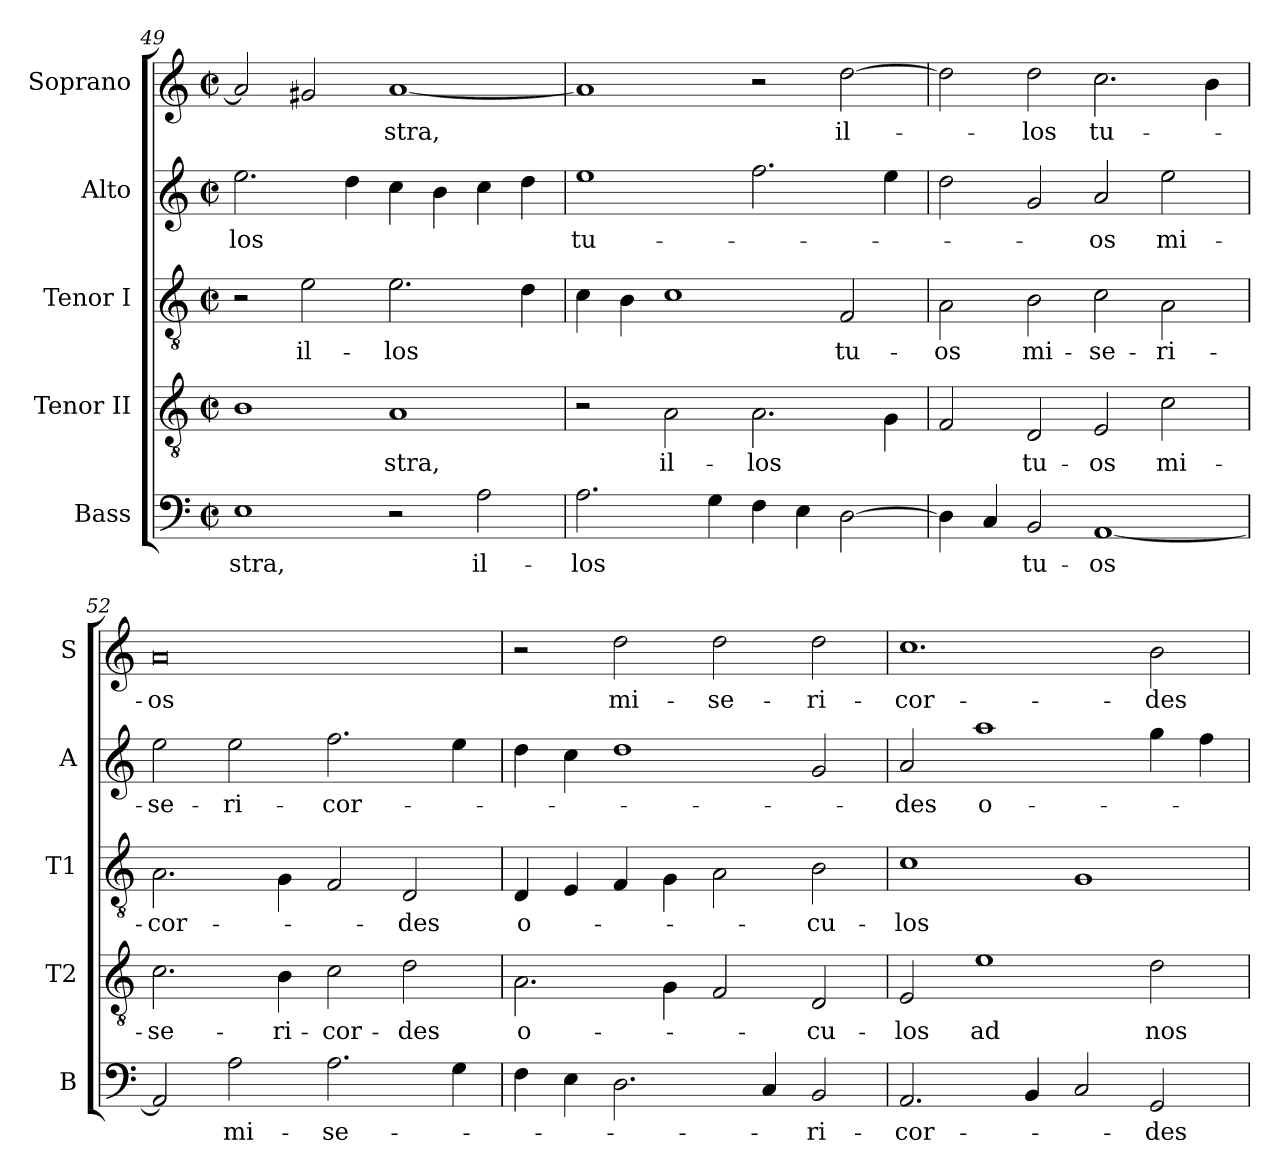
**kern	**text	**kern	**text	**kern	**text	**kern	**text	**kern	**text
*part5	*part5	*part4	*part4	*part3	*part3	*part2	*part2	*part1	*part1
*staff5	*staff5	*staff4	*staff4	*staff3	*staff3	*staff2	*staff2	*staff1	*staff1
*I"Bass	*	*I"Tenor II	*	*I"Tenor I	*	*I"Alto	*	*I"Soprano	*
*I'B	*	*I'T2	*	*I'T1	*	*I'A	*	*I'S	*
!!LO:PB:g=z
*clefF4	*	*clefGv2	*	*clefGv2	*	*clefG2	*	*clefG2	*
*	*	*ITrd9c15	*	*ITrd9c15	*	*	*	*	*
*k[]	*	*k[]	*	*k[]	*	*k[]	*	*k[]	*
*C:	*	*C:	*	*C:	*	*C:	*	*C:	*
*M2/2	*	*M2/2	*	*M2/2	*	*M2/2	*	*M2/2	*
*met(c|)	*	*met(c|)	*	*met(c|)	*	*met(c|)	*	*met(c|)	*
=49	=49	=49	=49	=49	=49	=49	=49	=49	=49
!	!LO:LY:b:color=#000000	!	!	!	!	!	!	!	!
!	!	!	!	!	!	!	!LO:LY:b:color=#000000	!	!
1Ei	-stra,	1BBi	.	2r	.	2.eei\	-los	2ai/]	.
!	!	!	!	!	!LO:LY:b:color=#000000	!	!	!	!
.	.	.	.	2Ei\	il-	.	.	2g#Xi/	.
.	.	.	.	.	.	4ddi\	.	.	.
!	!	!	!LO:LY:b:color=#000000	!	!	!	!	!	!
!	!	!	!	!	!LO:LY:b:color=#000000	!	!	!	!
!	!	!	!	!	!	!	!	!	!LO:LY:b:color=#000000
2r	.	1AAi	-stra,	2.Ei\	-los	4cci\	.	[<1ai	-stra,
.	.	.	.	.	.	4bi\	.	.	.
!	!LO:LY:b:color=#000000	!	!	!	!	!	!	!	!
2Ai\	il-	.	.	.	.	4cci\	.	.	.
.	.	.	.	4Di\	.	4ddi\	.	.	.
=50	=50	=50	=50	=50	=50	=50	=50	=50	=50
!	!LO:LY:b:color=#000000	!	!	!	!	!	!	!	!
!	!	!	!	!	!	!	!LO:LY:b:color=#000000	!	!
2.Ai\	-los	2r	.	4Ci\	.	1eei	tu-	1ai]	.
.	.	.	.	4BBi\	.	.	.	.	.
!	!	!	!LO:LY:b:color=#000000	!	!	!	!	!	!
.	.	2AAi\	il-	1Ci	.	.	.	.	.
4Gi\	.	.	.	.	.	.	.	.	.
!	!	!	!LO:LY:b:color=#000000	!	!	!	!	!	!
4Fi\	.	2.AAi\	-los	.	.	2.ffi\	.	2r	.
4Ei\	.	.	.	.	.	.	.	.	.
!	!	!	!	!	!LO:LY:b:color=#000000	!	!	!	!
!	!	!	!	!	!	!	!	!	!LO:LY:b:color=#000000
[>2Di\	.	.	.	2FFi/	tu-	.	.	[>2ddi\	il-
.	.	4GGi\	.	.	.	4eei\	.	.	.
=51	=51	=51	=51	=51	=51	=51	=51	=51	=51
!	!	!	!	!	!LO:LY:b:color=#000000	!	!	!	!
4Di\]	.	2FFi/	.	2AAi\	-os	2ddi\	.	2ddi\]	.
4Ci/	.	.	.	.	.	.	.	.	.
!	!LO:LY:b:color=#000000	!	!	!	!	!	!	!	!
!	!	!	!LO:LY:b:color=#000000	!	!	!	!	!	!
!	!	!	!	!	!LO:LY:b:color=#000000	!	!	!	!
!	!	!	!	!	!	!	!	!	!LO:LY:b:color=#000000
2BBi/	tu-	2DDi/	tu-	2BBi\	mi-	2gi/	.	2ddi\	-los
!	!LO:LY:b:color=#000000	!	!	!	!	!	!	!	!
!	!	!	!LO:LY:b:color=#000000	!	!	!	!	!	!
!	!	!	!	!	!LO:LY:b:color=#000000	!	!	!	!
!	!	!	!	!	!	!	!LO:LY:b:color=#000000	!	!
!	!	!	!	!	!	!	!	!	!LO:LY:b:color=#000000
[<1AAi	-os	2EEi/	-os	2Ci\	-se-	2ai/	-os	2.cci\	tu-
!	!	!	!LO:LY:b:color=#000000	!	!	!	!	!	!
!	!	!	!	!	!LO:LY:b:color=#000000	!	!	!	!
!	!	!	!	!	!	!	!LO:LY:b:color=#000000	!	!
.	.	2Ci\	mi-	2AAi\	-ri-	2eei\	mi-	.	.
.	.	.	.	.	.	.	.	4bi\	.
=52	=52	=52	=52	=52	=52	=52	=52	=52	=52
!	!	!	!LO:LY:b:color=#000000	!	!	!	!	!	!
!	!	!	!	!	!LO:LY:b:color=#000000	!	!	!	!
!	!	!	!	!	!	!	!LO:LY:b:color=#000000	!	!
!	!	!	!	!	!	!	!	!	!LO:LY:b:color=#000000
2AAi/]	.	2.Ci\	-se-	2.AAi\	-cor-	2eei\	-se-	0ai	-os
!	!LO:LY:b:color=#000000	!	!	!	!	!	!	!	!
!	!	!	!	!	!	!	!LO:LY:b:color=#000000	!	!
2Ai\	mi-	.	.	.	.	2eei\	-ri-	.	.
!	!	!	!LO:LY:b:color=#000000	!	!	!	!	!	!
.	.	4BBi\	-ri-	4GGi\	.	.	.	.	.
!	!LO:LY:b:color=#000000	!	!	!	!	!	!	!	!
!	!	!	!LO:LY:b:color=#000000	!	!	!	!	!	!
!	!	!	!	!	!	!	!LO:LY:b:color=#000000	!	!
2.Ai\	-se-	2Ci\	-cor-	2FFi/	.	2.ffi\	-cor-	.	.
!	!	!	!LO:LY:b:color=#000000	!	!	!	!	!	!
!	!	!	!	!	!LO:LY:b:color=#000000	!	!	!	!
.	.	2Di\	-des	2DDi/	-des	.	.	.	.
4Gi\	.	.	.	.	.	4eei\	.	.	.
!!LO:LB:g=z
=53	=53	=53	=53	=53	=53	=53	=53	=53	=53
!	!	!	!LO:LY:b:color=#000000	!	!	!	!	!	!
!	!	!	!	!	!LO:LY:b:color=#000000	!	!	!	!
4Fi\	.	2.AAi\	o-	4DDi/	o-	4ddi\	.	2r	.
4Ei\	.	.	.	4EEi/	.	4cci\	.	.	.
!	!	!	!	!	!	!	!	!	!LO:LY:b:color=#000000
2.Di\	.	.	.	4FFi/	.	1ddi	.	2ddi\	mi-
.	.	4GGi\	.	4GGi\	.	.	.	.	.
!	!	!	!	!	!	!	!	!	!LO:LY:b:color=#000000
.	.	2FFi/	.	2AAi\	.	.	.	2ddi\	-se-
4Ci/	.	.	.	.	.	.	.	.	.
!	!LO:LY:b:color=#000000	!	!	!	!	!	!	!	!
!	!	!	!LO:LY:b:color=#000000	!	!	!	!	!	!
!	!	!	!	!	!LO:LY:b:color=#000000	!	!	!	!
!	!	!	!	!	!	!	!	!	!LO:LY:b:color=#000000
2BBi/	-ri-	2DDi/	-cu-	2BBi\	-cu-	2gi/	.	2ddi\	-ri-
=54	=54	=54	=54	=54	=54	=54	=54	=54	=54
!	!LO:LY:b:color=#000000	!	!	!	!	!	!	!	!
!	!	!	!LO:LY:b:color=#000000	!	!	!	!	!	!
!	!	!	!	!	!LO:LY:b:color=#000000	!	!	!	!
!	!	!	!	!	!	!	!LO:LY:b:color=#000000	!	!
!	!	!	!	!	!	!	!	!	!LO:LY:b:color=#000000
2.AAi/	-cor-	2EEi/	-los	1Ci	-los	2ai/	-des	1.cci	-cor-
!	!	!	!LO:LY:b:color=#000000	!	!	!	!	!	!
!	!	!	!	!	!	!	!LO:LY:b:color=#000000	!	!
.	.	1Ei	ad	.	.	1aai	o-	.	.
4BBi/	.	.	.	.	.	.	.	.	.
2Ci/	.	.	.	1GGi	.	.	.	.	.
!	!LO:LY:b:color=#000000	!	!	!	!	!	!	!	!
!	!	!	!LO:LY:b:color=#000000	!	!	!	!	!	!
!	!	!	!	!	!	!	!	!	!LO:LY:b:color=#000000
2GGi/	-des	2Di\	nos	.	.	4ggi\	.	2bi\	-des
.	.	.	.	.	.	4ffi\	.	.	.
=	=	=	=	=	=	=	=	=	=
*-	*-	*-	*-	*-	*-	*-	*-	*-	*-
